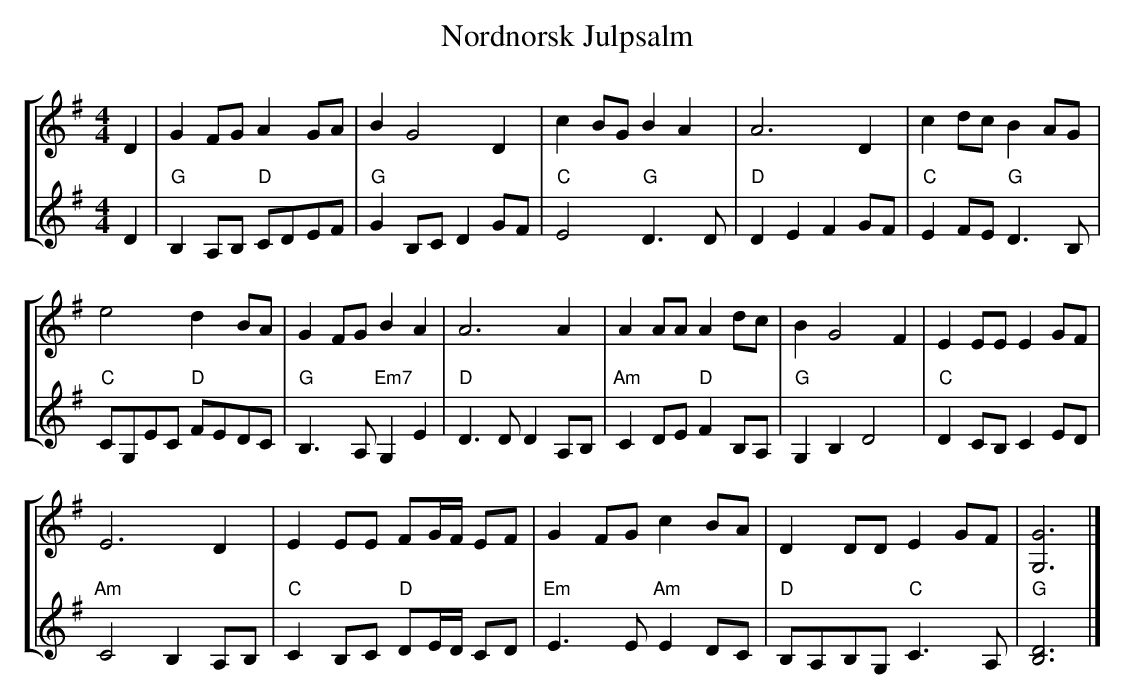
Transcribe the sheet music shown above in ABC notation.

X:1
T:Nordnorsk Julpsalm
%%score [ 1 | 2 ]
L:1/4
M:4/4
K:G
V:1
D | G F/G/ A G/A/ | B G2 D | c B/G/ B A |  A3 D | c d/c/ B A/G/ |
e2 d B/A/ | G F/G/ B A |  A3 A | A A/A/ A d/c/ | B G2 F | E E/E/ E G/F/ |
E3 D | E E/E/ F/G/4F/4 E/F/ | G F/G/ c B/A/ | D D/D/ E G/F/ |  [G,G]3 |]
V:2
D | "G" B, A,/B,/ "D" C/D/E/F/ | "G" G B,/C/ D G/F/ | "C" E2 "G" D3/2 D/ |  "D" D E F G/F/ | "C" E F/E/ "G" D3/2 B,/ |
"C" C/G,/E/C/ "D" F/E/D/C/ | "G" B,3/2 A,/ "Em7" G, E |  "D" D3/2 D/ D A,/B,/ | "Am" C D/E/ "D" F B,/A,/ | "G" G, B, D2 | "C" D C/B,/ C E/D/ |
"Am" C2 B, A,/B,/ | "C" C B,/C/ "D" D/E/4D/4 C/D/ | "Em" E3/2 E/ "Am" E D/C/ | "D" B,/A,/B,/G,/ "C" C3/2 A,/ |  "G" [B,D]3 |]
